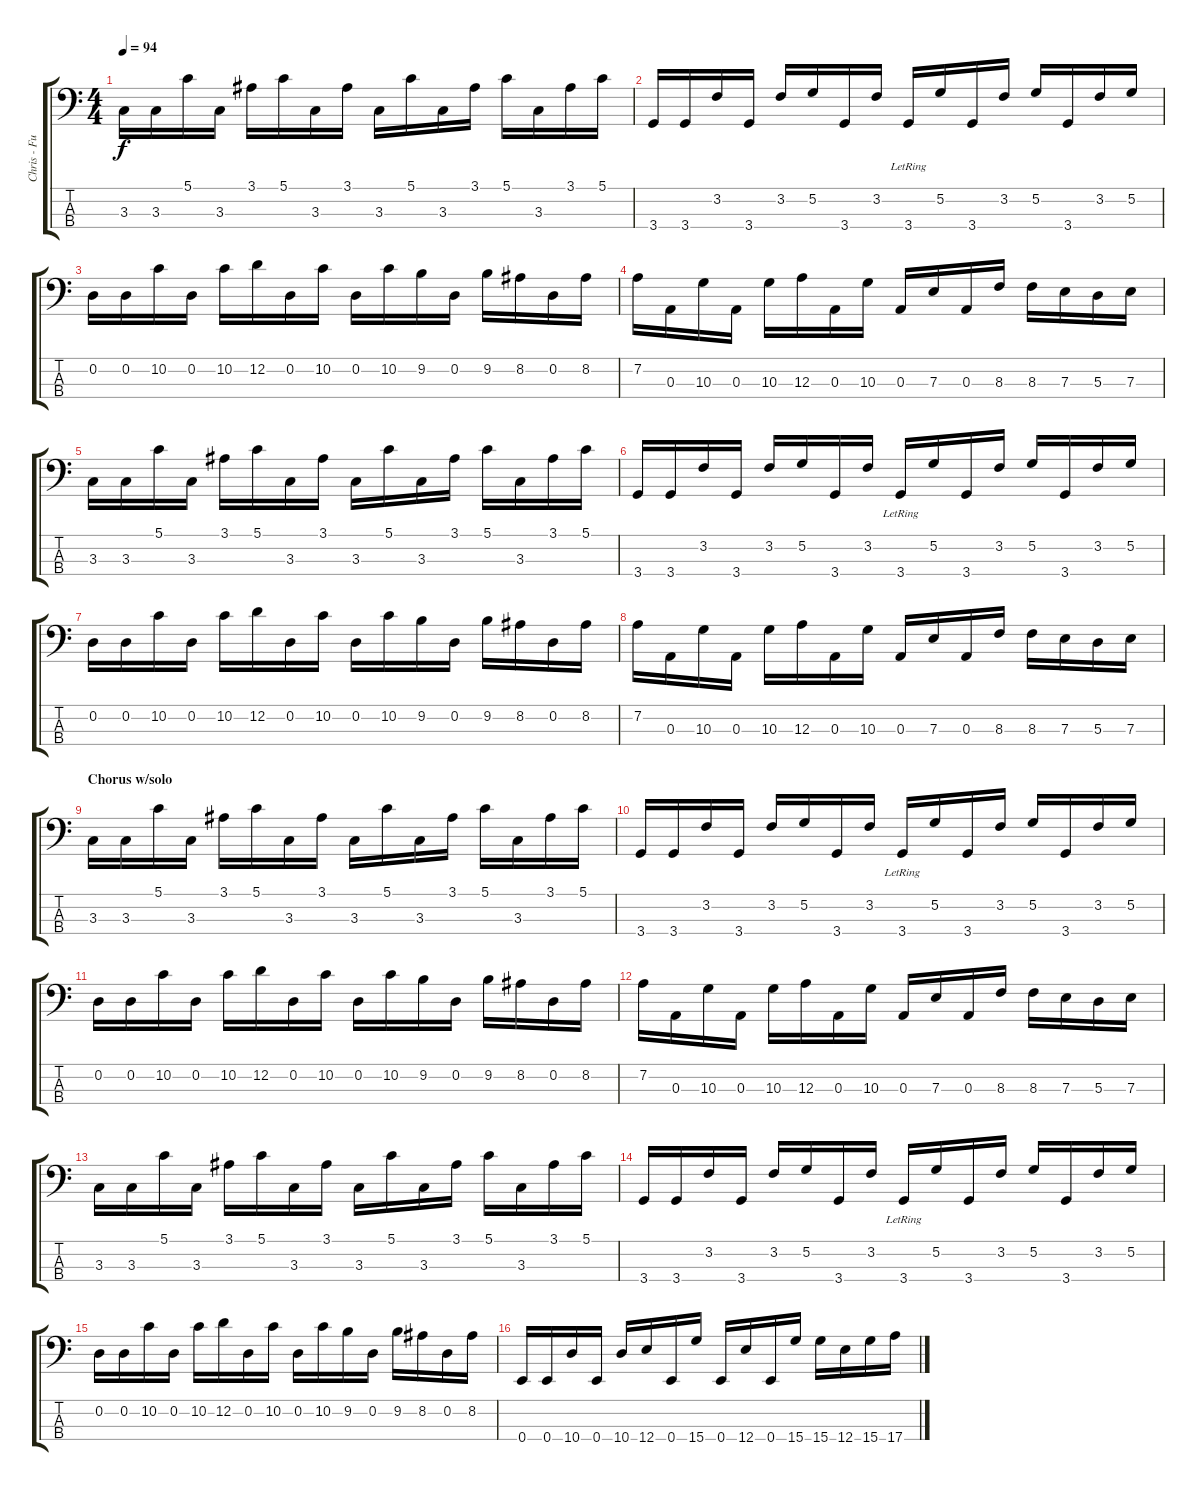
\track ("Chris - Fuzz Bass 2" "Chris - Fu") {instrument contrabass}
\staff {score tabs}
\tuning (G2 D2 A1 E1) {hide}
\ts (4 4)
\tempo 94
\clef f4
\ks c
3.3.16{dy f} 3.3.16 5.1.16 3.3.16 3.1.16 5.1.16 3.3.16 3.1.16 3.3.16 5.1.16 3.3.16 3.1.16 5.1.16 3.3.16 3.1.16 5.1.16 |
3.4.16 3.4.16 3.2.16 3.4.16 3.2.16 5.2.16 3.4.16 3.2.16 3.4{lr}.16 5.2.16 3.4.16 3.2.16 5.2.16 3.4.16 3.2.16 5.2.16 |
0.2.16 0.2.16 10.2.16 0.2.16 10.2.16 12.2.16 0.2.16 10.2.16 0.2.16 10.2.16 9.2.16 0.2.16 9.2.16 8.2.16 0.2.16 8.2.16 |
7.2.16 0.3.16 10.3.16 0.3.16 10.3.16 12.3.16 0.3.16 10.3.16 0.3.16 7.3.16 0.3.16 8.3.16 8.3.16 7.3.16 5.3.16 7.3.16 |
3.3.16 3.3.16 5.1.16 3.3.16 3.1.16 5.1.16 3.3.16 3.1.16 3.3.16 5.1.16 3.3.16 3.1.16 5.1.16 3.3.16 3.1.16 5.1.16 |
3.4.16 3.4.16 3.2.16 3.4.16 3.2.16 5.2.16 3.4.16 3.2.16 3.4{lr}.16 5.2.16 3.4.16 3.2.16 5.2.16 3.4.16 3.2.16 5.2.16 |
0.2.16 0.2.16 10.2.16 0.2.16 10.2.16 12.2.16 0.2.16 10.2.16 0.2.16 10.2.16 9.2.16 0.2.16 9.2.16 8.2.16 0.2.16 8.2.16 |
7.2.16 0.3.16 10.3.16 0.3.16 10.3.16 12.3.16 0.3.16 10.3.16 0.3.16 7.3.16 0.3.16 8.3.16 8.3.16 7.3.16 5.3.16 7.3.16 |
\section ("" "Chorus w/solo")
3.3.16 3.3.16 5.1.16 3.3.16 3.1.16 5.1.16 3.3.16 3.1.16 3.3.16 5.1.16 3.3.16 3.1.16 5.1.16 3.3.16 3.1.16 5.1.16 |
3.4.16 3.4.16 3.2.16 3.4.16 3.2.16 5.2.16 3.4.16 3.2.16 3.4{lr}.16 5.2.16 3.4.16 3.2.16 5.2.16 3.4.16 3.2.16 5.2.16 |
0.2.16 0.2.16 10.2.16 0.2.16 10.2.16 12.2.16 0.2.16 10.2.16 0.2.16 10.2.16 9.2.16 0.2.16 9.2.16 8.2.16 0.2.16 8.2.16 |
7.2.16 0.3.16 10.3.16 0.3.16 10.3.16 12.3.16 0.3.16 10.3.16 0.3.16 7.3.16 0.3.16 8.3.16 8.3.16 7.3.16 5.3.16 7.3.16 |
3.3.16 3.3.16 5.1.16 3.3.16 3.1.16 5.1.16 3.3.16 3.1.16 3.3.16 5.1.16 3.3.16 3.1.16 5.1.16 3.3.16 3.1.16 5.1.16 |
3.4.16 3.4.16 3.2.16 3.4.16 3.2.16 5.2.16 3.4.16 3.2.16 3.4{lr}.16 5.2.16 3.4.16 3.2.16 5.2.16 3.4.16 3.2.16 5.2.16 |
0.2.16 0.2.16 10.2.16 0.2.16 10.2.16 12.2.16 0.2.16 10.2.16 0.2.16 10.2.16 9.2.16 0.2.16 9.2.16 8.2.16 0.2.16 8.2.16 |
0.4.16 0.4.16 10.4.16 0.4.16 10.4.16 12.4.16 0.4.16 15.4.16 0.4.16 12.4.16 0.4.16 15.4.16 15.4.16 12.4.16 15.4.16 17.4.16
